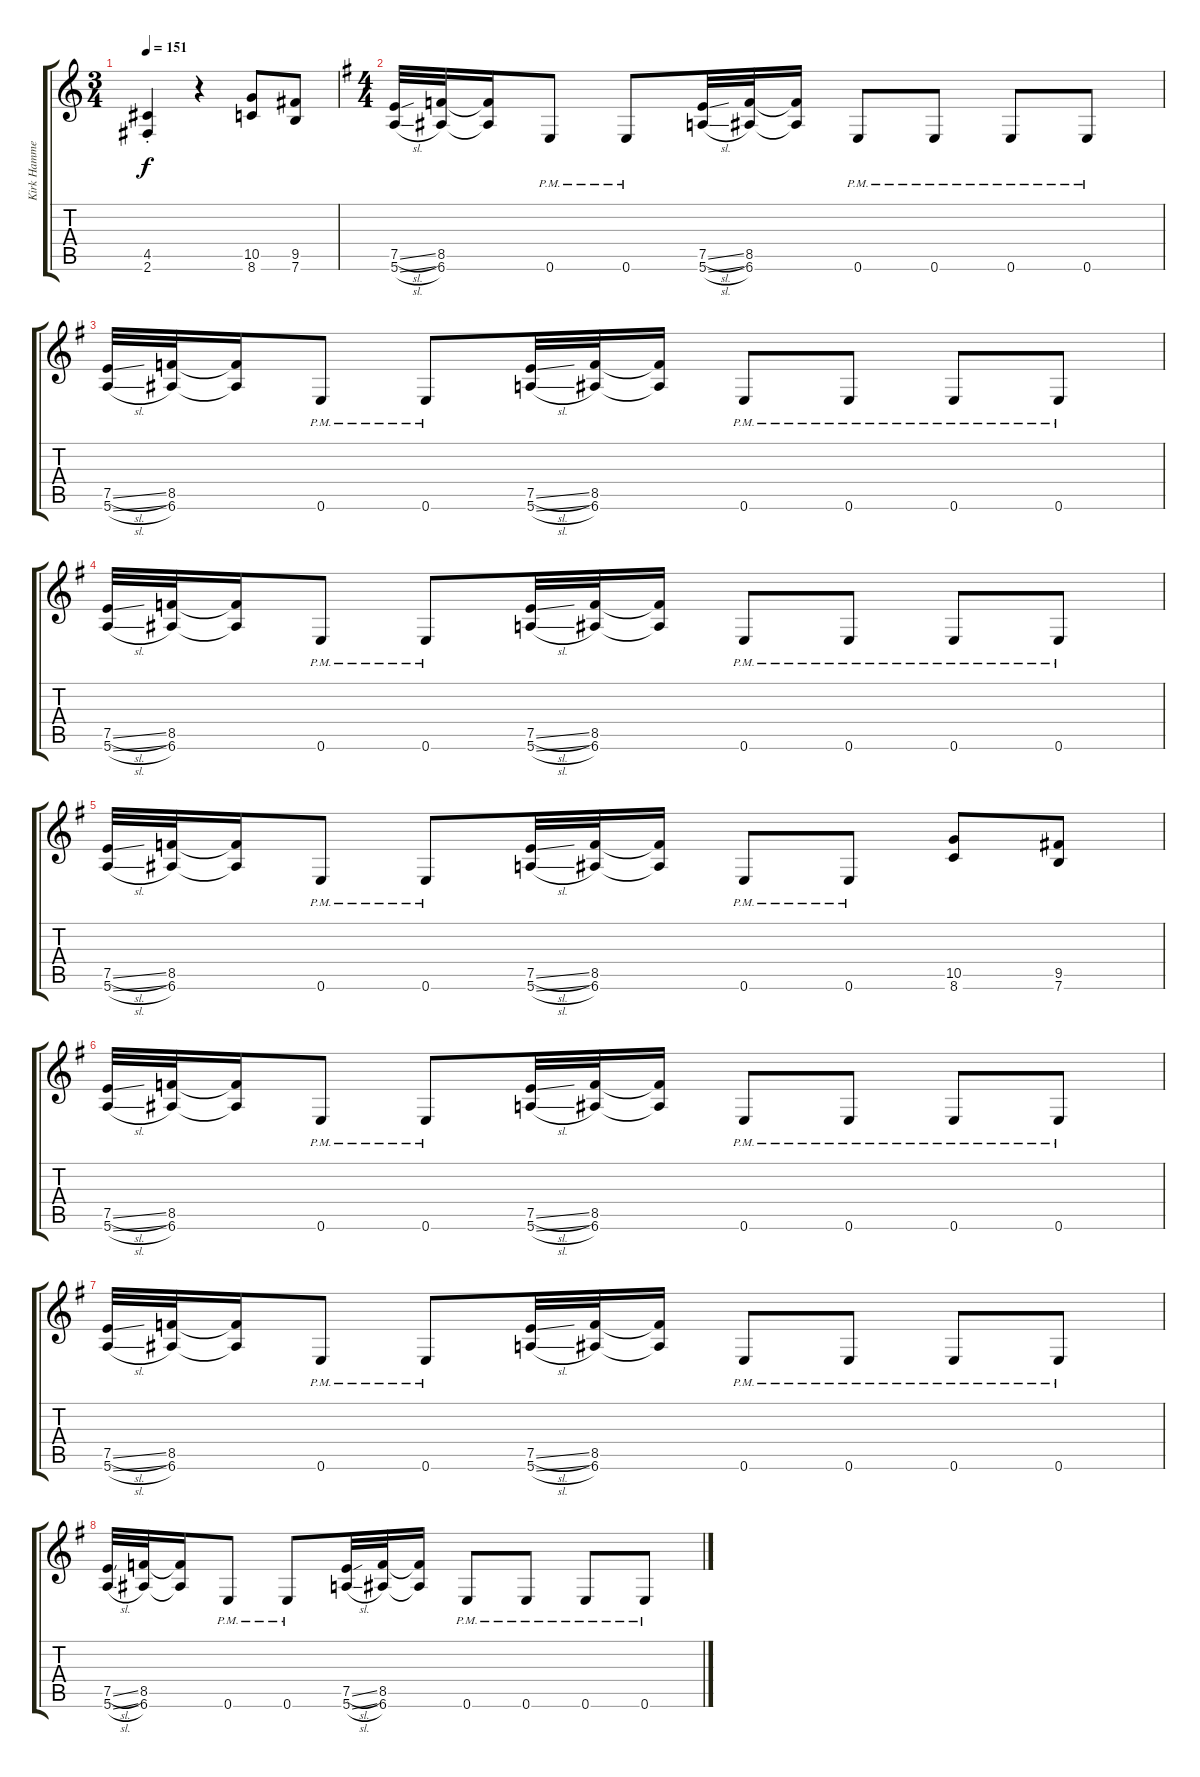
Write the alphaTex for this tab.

\track ("Kirk Hammet" "Kirk Hamme") {instrument distortionguitar}
\staff {score tabs}
\tuning (E4 B3 G3 D3 A2 E2) {hide}
\ts (3 4)
\tempo 151
\clef g2
\ks c
(4.5{st} 2.6{st}).4{dy f} r.4 (10.5 8.6).8 (9.5 7.6).8 |
\ts (4 4)
\ks g
(7.5{sl} 5.6{sl}).32 (8.5 6.6).32 (8.5{t} 6.6{t}).16 0.6{pm}.8 0.6{pm}.8 (7.5{sl} 5.6{sl}).32 (8.5 6.6).32 (8.5{t} 6.6{t}).16 0.6{pm}.8 0.6{pm}.8 0.6{pm}.8 0.6{pm}.8 |
(7.5{sl} 5.6{sl}).32 (8.5 6.6).32 (8.5{t} 6.6{t}).16 0.6{pm}.8 0.6{pm}.8 (7.5{sl} 5.6{sl}).32 (8.5 6.6).32 (8.5{t} 6.6{t}).16 0.6{pm}.8 0.6{pm}.8 0.6{pm}.8 0.6{pm}.8 |
(7.5{sl} 5.6{sl}).32 (8.5 6.6).32 (8.5{t} 6.6{t}).16 0.6{pm}.8 0.6{pm}.8 (7.5{sl} 5.6{sl}).32 (8.5 6.6).32 (8.5{t} 6.6{t}).16 0.6{pm}.8 0.6{pm}.8 0.6{pm}.8 0.6{pm}.8 |
(7.5{sl} 5.6{sl}).32 (8.5 6.6).32 (8.5{t} 6.6{t}).16 0.6{pm}.8 0.6{pm}.8 (7.5{sl} 5.6{sl}).32 (8.5 6.6).32 (8.5{t} 6.6{t}).16 0.6{pm}.8 0.6{pm}.8 (10.5 8.6).8 (9.5 7.6).8 |
(7.5{sl} 5.6{sl}).32 (8.5 6.6).32 (8.5{t} 6.6{t}).16 0.6{pm}.8 0.6{pm}.8 (7.5{sl} 5.6{sl}).32 (8.5 6.6).32 (8.5{t} 6.6{t}).16 0.6{pm}.8 0.6{pm}.8 0.6{pm}.8 0.6{pm}.8 |
(7.5{sl} 5.6{sl}).32 (8.5 6.6).32 (8.5{t} 6.6{t}).16 0.6{pm}.8 0.6{pm}.8 (7.5{sl} 5.6{sl}).32 (8.5 6.6).32 (8.5{t} 6.6{t}).16 0.6{pm}.8 0.6{pm}.8 0.6{pm}.8 0.6{pm}.8 |
(7.5{sl} 5.6{sl}).32 (8.5 6.6).32 (8.5{t} 6.6{t}).16 0.6{pm}.8 0.6{pm}.8 (7.5{sl} 5.6{sl}).32 (8.5 6.6).32 (8.5{t} 6.6{t}).16 0.6{pm}.8 0.6{pm}.8 0.6{pm}.8 0.6{pm}.8
